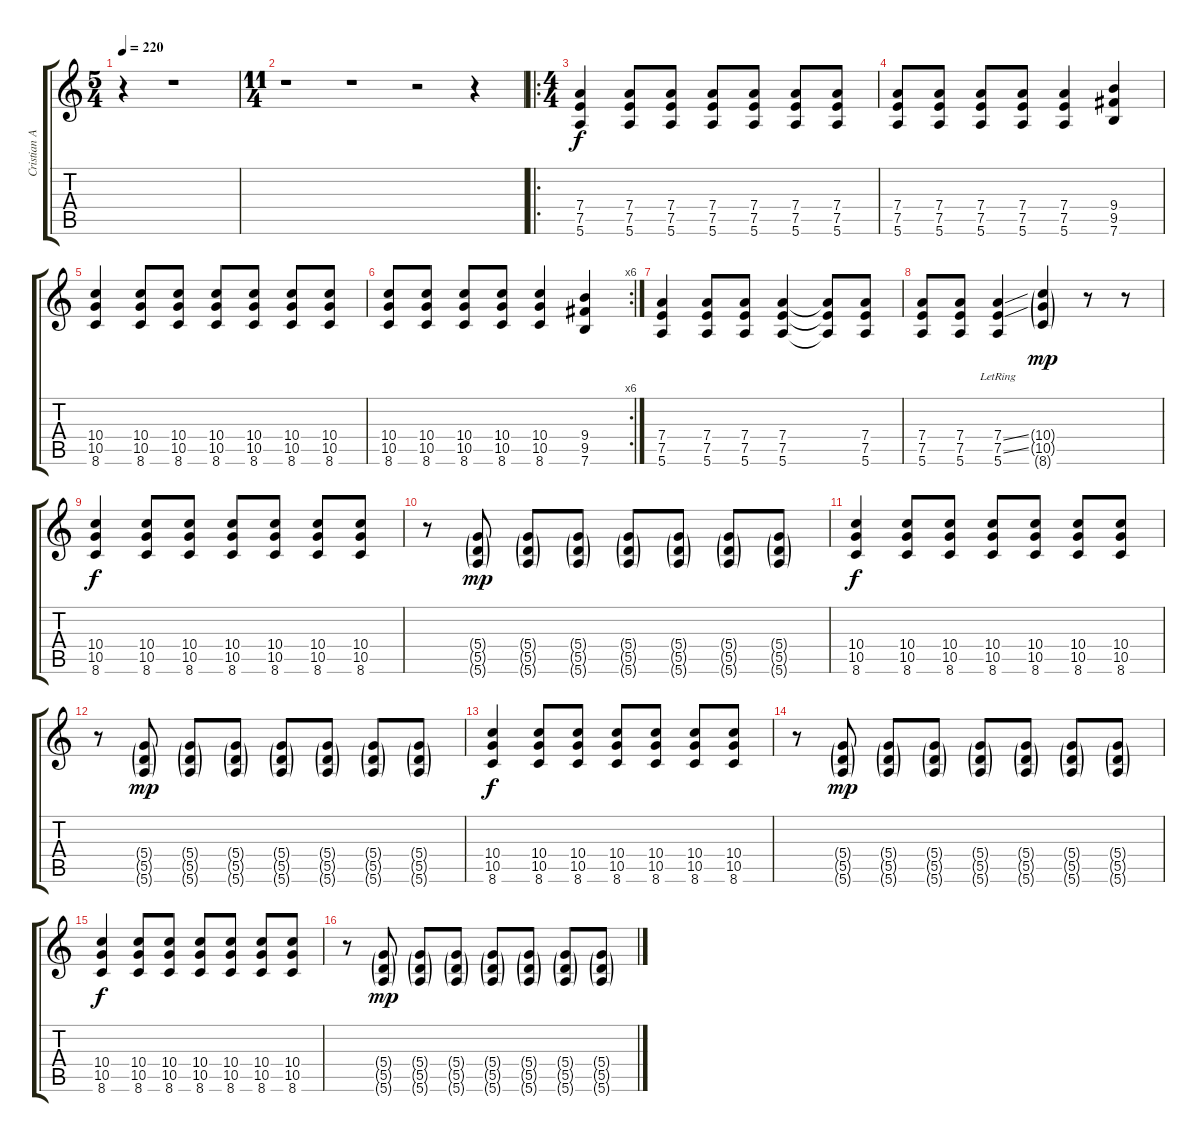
\track ("Cristian Aldana" "Cristian A") {instrument distortionguitar}
\staff {score tabs}
\tuning (E4 B3 G3 D3 A2 E2) {hide}
\ts (5 4)
\tempo 220
\clef g2
\ks c
r.4{dy f instrument distortionguitar} r.1 |
\ts (11 4)
r.1 r.1 r.2 r.4 |
\ro
\ts (4 4)
(7.4 7.5 5.6).4 (7.4 7.5 5.6).8 (7.4 7.5 5.6).8 (7.4 7.5 5.6).8 (7.4 7.5 5.6).8 (7.4 7.5 5.6).8 (7.4 7.5 5.6).8 |
(7.4 7.5 5.6).8 (7.4 7.5 5.6).8 (7.4 7.5 5.6).8 (7.4 7.5 5.6).8 (7.4 7.5 5.6).4 (9.4 9.5 7.6).4 |
(10.4 10.5 8.6).4 (10.4 10.5 8.6).8 (10.4 10.5 8.6).8 (10.4 10.5 8.6).8 (10.4 10.5 8.6).8 (10.4 10.5 8.6).8 (10.4 10.5 8.6).8 |
\rc 6
(10.4 10.5 8.6).8 (10.4 10.5 8.6).8 (10.4 10.5 8.6).8 (10.4 10.5 8.6).8 (10.4 10.5 8.6).4 (9.4 9.5 7.6).4 |
(7.4 7.5 5.6).4 (7.4 7.5 5.6).8 (7.4 7.5 5.6).8 (7.4 7.5 5.6).4 (7.4{t} 7.5{t} 5.6{t}).8 (7.4 7.5 5.6).8 |
(7.4 7.5 5.6).8 (7.4 7.5 5.6).8 (7.4{ss} 7.5{ss} 5.6{lr}).4 (10.4{g} 10.5{g} 8.6{g}).4{dy mp} r.8 r.8 |
(10.4 10.5 8.6).4{dy f} (10.4 10.5 8.6).8 (10.4 10.5 8.6).8 (10.4 10.5 8.6).8 (10.4 10.5 8.6).8 (10.4 10.5 8.6).8 (10.4 10.5 8.6).8 |
r.8 (5.4{g} 5.5{g} 5.6{g}).8{dy mp} (5.4{g} 5.5{g} 5.6{g}).8 (5.4{g} 5.5{g} 5.6{g}).8 (5.4{g} 5.5{g} 5.6{g}).8 (5.4{g} 5.5{g} 5.6{g}).8 (5.4{g} 5.5{g} 5.6{g}).8 (5.4{g} 5.5{g} 5.6{g}).8 |
(10.4 10.5 8.6).4{dy f} (10.4 10.5 8.6).8 (10.4 10.5 8.6).8 (10.4 10.5 8.6).8 (10.4 10.5 8.6).8 (10.4 10.5 8.6).8 (10.4 10.5 8.6).8 |
r.8 (5.4{g} 5.5{g} 5.6{g}).8{dy mp} (5.4{g} 5.5{g} 5.6{g}).8 (5.4{g} 5.5{g} 5.6{g}).8 (5.4{g} 5.5{g} 5.6{g}).8 (5.4{g} 5.5{g} 5.6{g}).8 (5.4{g} 5.5{g} 5.6{g}).8 (5.4{g} 5.5{g} 5.6{g}).8 |
(10.4 10.5 8.6).4{dy f} (10.4 10.5 8.6).8 (10.4 10.5 8.6).8 (10.4 10.5 8.6).8 (10.4 10.5 8.6).8 (10.4 10.5 8.6).8 (10.4 10.5 8.6).8 |
r.8 (5.4{g} 5.5{g} 5.6{g}).8{dy mp} (5.4{g} 5.5{g} 5.6{g}).8 (5.4{g} 5.5{g} 5.6{g}).8 (5.4{g} 5.5{g} 5.6{g}).8 (5.4{g} 5.5{g} 5.6{g}).8 (5.4{g} 5.5{g} 5.6{g}).8 (5.4{g} 5.5{g} 5.6{g}).8 |
(10.4 10.5 8.6).4{dy f} (10.4 10.5 8.6).8 (10.4 10.5 8.6).8 (10.4 10.5 8.6).8 (10.4 10.5 8.6).8 (10.4 10.5 8.6).8 (10.4 10.5 8.6).8 |
r.8 (5.4{g} 5.5{g} 5.6{g}).8{dy mp} (5.4{g} 5.5{g} 5.6{g}).8 (5.4{g} 5.5{g} 5.6{g}).8 (5.4{g} 5.5{g} 5.6{g}).8 (5.4{g} 5.5{g} 5.6{g}).8 (5.4{g} 5.5{g} 5.6{g}).8 (5.4{g} 5.5{g} 5.6{g}).8
